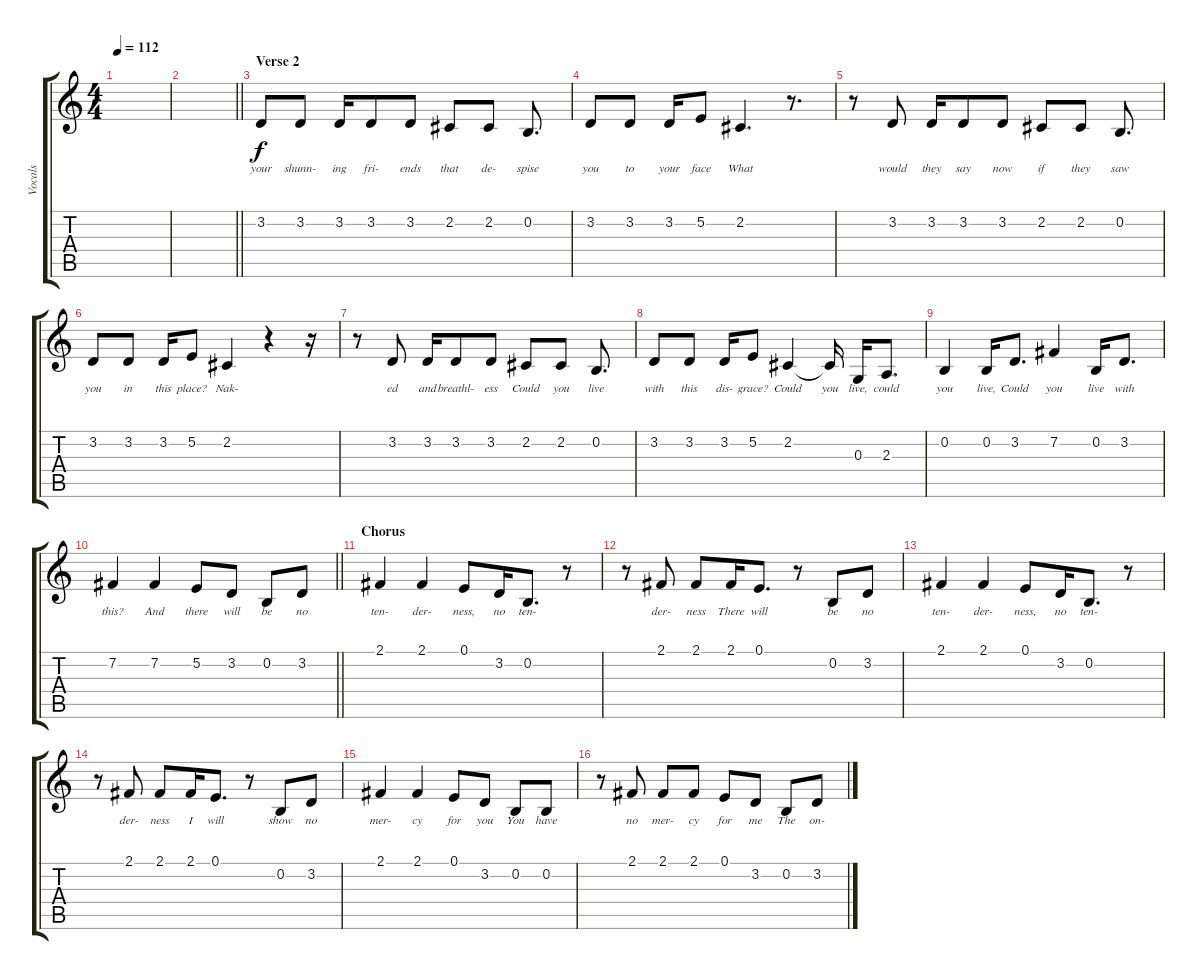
\track ("Vocals" "Vocals") {instrument oboe}
\staff {score tabs}
\tuning (E4 B3 G3 D3 A2 E2) {hide}
\ts (4 4)
\tempo 112
\clef g2
\ks c
|
\barLineRight lightlight
|
\section ("" "Verse 2")
3.2.8{lyrics (0 "your") lyrics (1 "") lyrics (2 "") lyrics (3 "") lyrics (4 "")} 3.2.8{lyrics (0 "shunn-") lyrics (1 "") lyrics (2 "") lyrics (3 "") lyrics (4 "")} 3.2.16{lyrics (0 "ing") lyrics (1 "") lyrics (2 "") lyrics (3 "") lyrics (4 "")} 3.2.8{lyrics (0 "fri-") lyrics (1 "") lyrics (2 "") lyrics (3 "") lyrics (4 "")} 3.2.8{lyrics (0 "ends") lyrics (1 "") lyrics (2 "") lyrics (3 "") lyrics (4 "")} 2.2.8{lyrics (0 "that") lyrics (1 "") lyrics (2 "") lyrics (3 "") lyrics (4 "")} 2.2.8{lyrics (0 "de-") lyrics (1 "") lyrics (2 "") lyrics (3 "") lyrics (4 "")} 0.2.8{d lyrics (0 "spise") lyrics (1 "") lyrics (2 "") lyrics (3 "") lyrics (4 "")} |
3.2.8{lyrics (0 "you") lyrics (1 "") lyrics (2 "") lyrics (3 "") lyrics (4 "")} 3.2.8{lyrics (0 "to") lyrics (1 "") lyrics (2 "") lyrics (3 "") lyrics (4 "")} 3.2.16{lyrics (0 "your") lyrics (1 "") lyrics (2 "") lyrics (3 "") lyrics (4 "")} 5.2.8{lyrics (0 "face") lyrics (1 "") lyrics (2 "") lyrics (3 "") lyrics (4 "")} 2.2.4{d lyrics (0 "What") lyrics (1 "") lyrics (2 "") lyrics (3 "") lyrics (4 "")} r.8{d} |
r.8 3.2.8{lyrics (0 "would") lyrics (1 "") lyrics (2 "") lyrics (3 "") lyrics (4 "")} 3.2.16{lyrics (0 "they") lyrics (1 "") lyrics (2 "") lyrics (3 "") lyrics (4 "")} 3.2.8{lyrics (0 "say") lyrics (1 "") lyrics (2 "") lyrics (3 "") lyrics (4 "")} 3.2.8{lyrics (0 "now") lyrics (1 "") lyrics (2 "") lyrics (3 "") lyrics (4 "")} 2.2.8{lyrics (0 "if") lyrics (1 "") lyrics (2 "") lyrics (3 "") lyrics (4 "")} 2.2.8{lyrics (0 "they") lyrics (1 "") lyrics (2 "") lyrics (3 "") lyrics (4 "")} 0.2.8{d lyrics (0 "saw") lyrics (1 "") lyrics (2 "") lyrics (3 "") lyrics (4 "")} |
3.2.8{lyrics (0 "you") lyrics (1 "") lyrics (2 "") lyrics (3 "") lyrics (4 "")} 3.2.8{lyrics (0 "in") lyrics (1 "") lyrics (2 "") lyrics (3 "") lyrics (4 "")} 3.2.16{lyrics (0 "this") lyrics (1 "") lyrics (2 "") lyrics (3 "") lyrics (4 "")} 5.2.8{lyrics (0 "place?") lyrics (1 "") lyrics (2 "") lyrics (3 "") lyrics (4 "")} 2.2.4{lyrics (0 "Nak-") lyrics (1 "") lyrics (2 "") lyrics (3 "") lyrics (4 "")} r.4 r.16 |
r.8 3.2.8{lyrics (0 "ed") lyrics (1 "") lyrics (2 "") lyrics (3 "") lyrics (4 "")} 3.2.16{lyrics (0 "and") lyrics (1 "") lyrics (2 "") lyrics (3 "") lyrics (4 "")} 3.2.8{lyrics (0 "breathl-") lyrics (1 "") lyrics (2 "") lyrics (3 "") lyrics (4 "")} 3.2.8{lyrics (0 "ess") lyrics (1 "") lyrics (2 "") lyrics (3 "") lyrics (4 "")} 2.2.8{lyrics (0 "Could") lyrics (1 "") lyrics (2 "") lyrics (3 "") lyrics (4 "")} 2.2.8{lyrics (0 "you") lyrics (1 "") lyrics (2 "") lyrics (3 "") lyrics (4 "")} 0.2.8{d lyrics (0 "live") lyrics (1 "") lyrics (2 "") lyrics (3 "") lyrics (4 "")} |
3.2.8{lyrics (0 "with") lyrics (1 "") lyrics (2 "") lyrics (3 "") lyrics (4 "")} 3.2.8{lyrics (0 "this") lyrics (1 "") lyrics (2 "") lyrics (3 "") lyrics (4 "")} 3.2.16{lyrics (0 "dis-") lyrics (1 "") lyrics (2 "") lyrics (3 "") lyrics (4 "")} 5.2.8{lyrics (0 "grace?") lyrics (1 "") lyrics (2 "") lyrics (3 "") lyrics (4 "")} 2.2.4{lyrics (0 "Could") lyrics (1 "") lyrics (2 "") lyrics (3 "") lyrics (4 "")} 2.2{t}.16{lyrics (0 "you") lyrics (1 "") lyrics (2 "") lyrics (3 "") lyrics (4 "")} 0.3.16{lyrics (0 "live,") lyrics (1 "") lyrics (2 "") lyrics (3 "") lyrics (4 "")} 2.3.8{d lyrics (0 "could") lyrics (1 "") lyrics (2 "") lyrics (3 "") lyrics (4 "")} |
0.2.4{lyrics (0 "you") lyrics (1 "") lyrics (2 "") lyrics (3 "") lyrics (4 "")} 0.2.16{lyrics (0 "live,") lyrics (1 "") lyrics (2 "") lyrics (3 "") lyrics (4 "")} 3.2.8{d lyrics (0 "Could") lyrics (1 "") lyrics (2 "") lyrics (3 "") lyrics (4 "")} 7.2.4{lyrics (0 "you") lyrics (1 "") lyrics (2 "") lyrics (3 "") lyrics (4 "")} 0.2.16{lyrics (0 "live") lyrics (1 "") lyrics (2 "") lyrics (3 "") lyrics (4 "")} 3.2.8{d lyrics (0 "with") lyrics (1 "") lyrics (2 "") lyrics (3 "") lyrics (4 "")} |
\barLineRight lightlight
7.2.4{lyrics (0 "this?") lyrics (1 "") lyrics (2 "") lyrics (3 "") lyrics (4 "")} 7.2.4{lyrics (0 "And") lyrics (1 "") lyrics (2 "") lyrics (3 "") lyrics (4 "")} 5.2.8{lyrics (0 "there") lyrics (1 "") lyrics (2 "") lyrics (3 "") lyrics (4 "")} 3.2.8{lyrics (0 "will") lyrics (1 "") lyrics (2 "") lyrics (3 "") lyrics (4 "")} 0.2.8{lyrics (0 "be") lyrics (1 "") lyrics (2 "") lyrics (3 "") lyrics (4 "")} 3.2.8{lyrics (0 "no") lyrics (1 "") lyrics (2 "") lyrics (3 "") lyrics (4 "")} |
\section ("" "Chorus")
2.1.4{lyrics (0 "ten-") lyrics (1 "") lyrics (2 "") lyrics (3 "") lyrics (4 "")} 2.1.4{lyrics (0 "der-") lyrics (1 "") lyrics (2 "") lyrics (3 "") lyrics (4 "")} 0.1.8{lyrics (0 "ness,") lyrics (1 "") lyrics (2 "") lyrics (3 "") lyrics (4 "")} 3.2.16{lyrics (0 "no") lyrics (1 "") lyrics (2 "") lyrics (3 "") lyrics (4 "")} 0.2.8{d lyrics (0 "ten-") lyrics (1 "") lyrics (2 "") lyrics (3 "") lyrics (4 "")} r.8 |
r.8 2.1.8{lyrics (0 "der-") lyrics (1 "") lyrics (2 "") lyrics (3 "") lyrics (4 "")} 2.1.8{lyrics (0 "ness") lyrics (1 "") lyrics (2 "") lyrics (3 "") lyrics (4 "")} 2.1.16{lyrics (0 "There") lyrics (1 "") lyrics (2 "") lyrics (3 "") lyrics (4 "")} 0.1.8{d lyrics (0 "will") lyrics (1 "") lyrics (2 "") lyrics (3 "") lyrics (4 "")} r.8 0.2.8{lyrics (0 "be") lyrics (1 "") lyrics (2 "") lyrics (3 "") lyrics (4 "")} 3.2.8{lyrics (0 "no") lyrics (1 "") lyrics (2 "") lyrics (3 "") lyrics (4 "")} |
2.1.4{lyrics (0 "ten-") lyrics (1 "") lyrics (2 "") lyrics (3 "") lyrics (4 "")} 2.1.4{lyrics (0 "der-") lyrics (1 "") lyrics (2 "") lyrics (3 "") lyrics (4 "")} 0.1.8{lyrics (0 "ness,") lyrics (1 "") lyrics (2 "") lyrics (3 "") lyrics (4 "")} 3.2.16{lyrics (0 "no") lyrics (1 "") lyrics (2 "") lyrics (3 "") lyrics (4 "")} 0.2.8{d lyrics (0 "ten-") lyrics (1 "") lyrics (2 "") lyrics (3 "") lyrics (4 "")} r.8 |
r.8 2.1.8{lyrics (0 "der-") lyrics (1 "") lyrics (2 "") lyrics (3 "") lyrics (4 "")} 2.1.8{lyrics (0 "ness") lyrics (1 "") lyrics (2 "") lyrics (3 "") lyrics (4 "")} 2.1.16{lyrics (0 "I") lyrics (1 "") lyrics (2 "") lyrics (3 "") lyrics (4 "")} 0.1.8{d lyrics (0 "will") lyrics (1 "") lyrics (2 "") lyrics (3 "") lyrics (4 "")} r.8 0.2.8{lyrics (0 "show") lyrics (1 "") lyrics (2 "") lyrics (3 "") lyrics (4 "")} 3.2.8{lyrics (0 "no") lyrics (1 "") lyrics (2 "") lyrics (3 "") lyrics (4 "")} |
2.1.4{lyrics (0 "mer-") lyrics (1 "") lyrics (2 "") lyrics (3 "") lyrics (4 "")} 2.1.4{lyrics (0 "cy") lyrics (1 "") lyrics (2 "") lyrics (3 "") lyrics (4 "")} 0.1.8{lyrics (0 "for") lyrics (1 "") lyrics (2 "") lyrics (3 "") lyrics (4 "")} 3.2.8{lyrics (0 "you") lyrics (1 "") lyrics (2 "") lyrics (3 "") lyrics (4 "")} 0.2.8{lyrics (0 "You") lyrics (1 "") lyrics (2 "") lyrics (3 "") lyrics (4 "")} 0.2.8{lyrics (0 "have") lyrics (1 "") lyrics (2 "") lyrics (3 "") lyrics (4 "")} |
r.8 2.1.8{lyrics (0 "no") lyrics (1 "") lyrics (2 "") lyrics (3 "") lyrics (4 "")} 2.1.8{lyrics (0 "mer-") lyrics (1 "") lyrics (2 "") lyrics (3 "") lyrics (4 "")} 2.1.8{lyrics (0 "cy") lyrics (1 "") lyrics (2 "") lyrics (3 "") lyrics (4 "")} 0.1.8{lyrics (0 "for") lyrics (1 "") lyrics (2 "") lyrics (3 "") lyrics (4 "")} 3.2.8{lyrics (0 "me") lyrics (1 "") lyrics (2 "") lyrics (3 "") lyrics (4 "")} 0.2.8{lyrics (0 "The") lyrics (1 "") lyrics (2 "") lyrics (3 "") lyrics (4 "")} 3.2.8{lyrics (0 "on-") lyrics (1 "") lyrics (2 "") lyrics (3 "") lyrics (4 "")}
